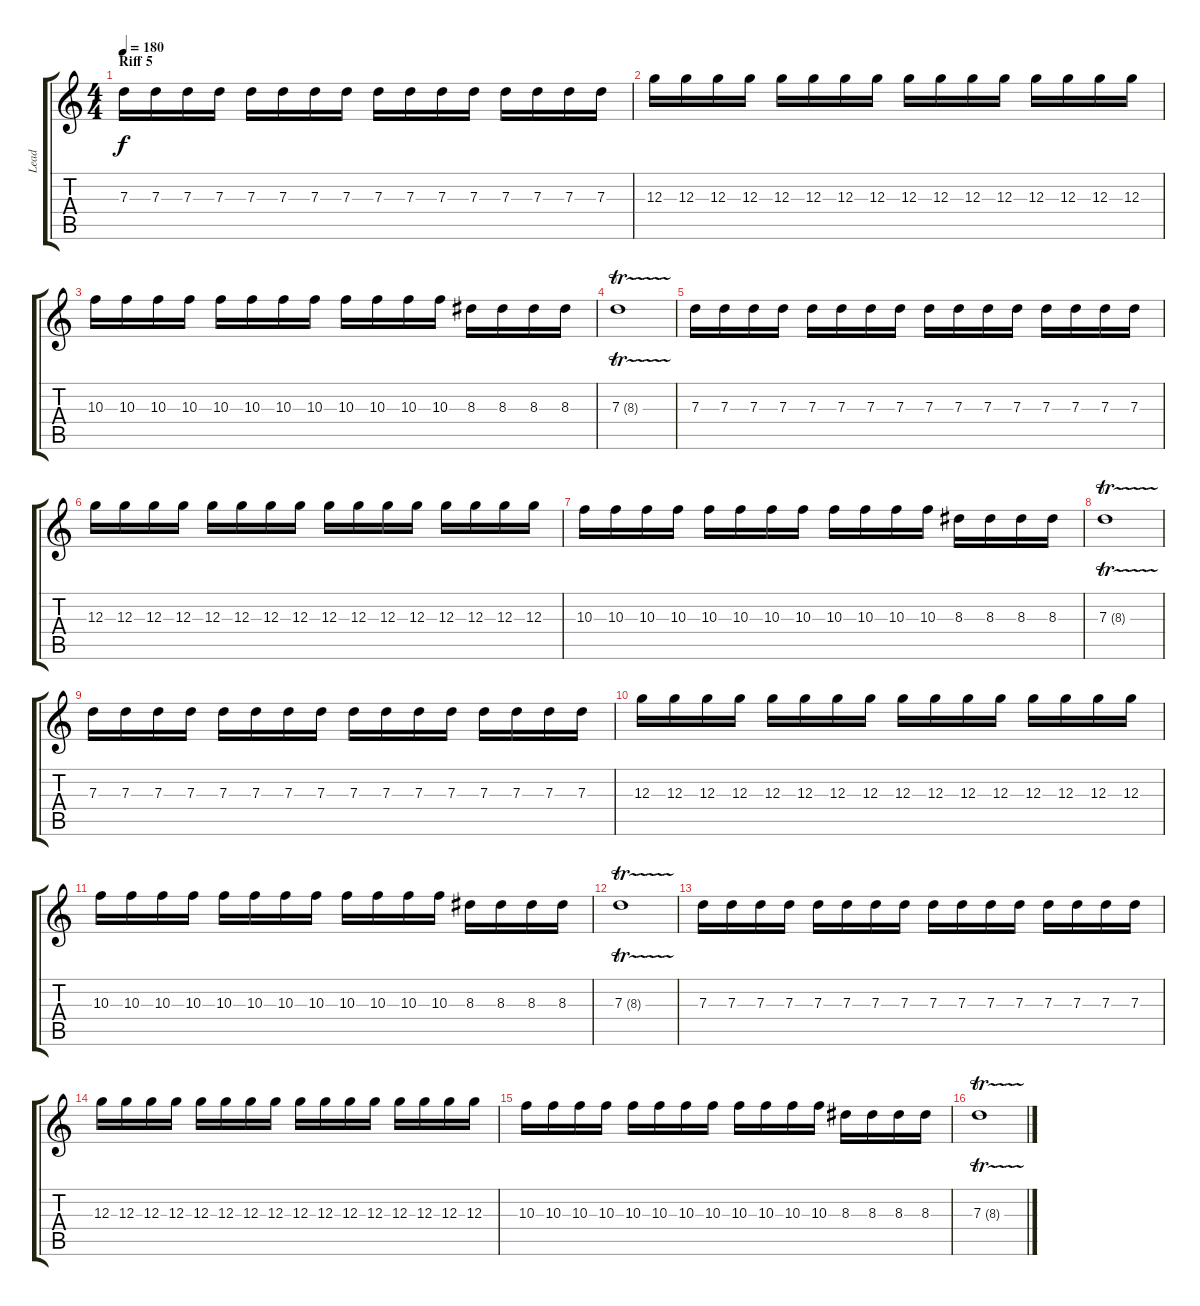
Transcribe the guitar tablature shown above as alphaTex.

\track ("Lead" "Lead") {instrument distortionguitar}
\staff {score tabs}
\tuning (E4 B3 G3 D3 A2 E2) {hide}
\ts (4 4)
\section ("" "Riff 5")
\tempo 180
\clef g2
\ks c
7.3.16{dy f} 7.3.16 7.3.16 7.3.16 7.3.16 7.3.16 7.3.16 7.3.16 7.3.16 7.3.16 7.3.16 7.3.16 7.3.16 7.3.16 7.3.16 7.3.16 |
12.3.16 12.3.16 12.3.16 12.3.16 12.3.16 12.3.16 12.3.16 12.3.16 12.3.16 12.3.16 12.3.16 12.3.16 12.3.16 12.3.16 12.3.16 12.3.16 |
10.3.16 10.3.16 10.3.16 10.3.16 10.3.16 10.3.16 10.3.16 10.3.16 10.3.16 10.3.16 10.3.16 10.3.16 8.3.16 8.3.16 8.3.16 8.3.16 |
7.3{tr (8 16)}.1 |
7.3.16 7.3.16 7.3.16 7.3.16 7.3.16 7.3.16 7.3.16 7.3.16 7.3.16 7.3.16 7.3.16 7.3.16 7.3.16 7.3.16 7.3.16 7.3.16 |
12.3.16 12.3.16 12.3.16 12.3.16 12.3.16 12.3.16 12.3.16 12.3.16 12.3.16 12.3.16 12.3.16 12.3.16 12.3.16 12.3.16 12.3.16 12.3.16 |
10.3.16 10.3.16 10.3.16 10.3.16 10.3.16 10.3.16 10.3.16 10.3.16 10.3.16 10.3.16 10.3.16 10.3.16 8.3.16 8.3.16 8.3.16 8.3.16 |
7.3{tr (8 16)}.1 |
7.3.16 7.3.16 7.3.16 7.3.16 7.3.16 7.3.16 7.3.16 7.3.16 7.3.16 7.3.16 7.3.16 7.3.16 7.3.16 7.3.16 7.3.16 7.3.16 |
12.3.16 12.3.16 12.3.16 12.3.16 12.3.16 12.3.16 12.3.16 12.3.16 12.3.16 12.3.16 12.3.16 12.3.16 12.3.16 12.3.16 12.3.16 12.3.16 |
10.3.16 10.3.16 10.3.16 10.3.16 10.3.16 10.3.16 10.3.16 10.3.16 10.3.16 10.3.16 10.3.16 10.3.16 8.3.16 8.3.16 8.3.16 8.3.16 |
7.3{tr (8 16)}.1 |
7.3.16 7.3.16 7.3.16 7.3.16 7.3.16 7.3.16 7.3.16 7.3.16 7.3.16 7.3.16 7.3.16 7.3.16 7.3.16 7.3.16 7.3.16 7.3.16 |
12.3.16 12.3.16 12.3.16 12.3.16 12.3.16 12.3.16 12.3.16 12.3.16 12.3.16 12.3.16 12.3.16 12.3.16 12.3.16 12.3.16 12.3.16 12.3.16 |
10.3.16 10.3.16 10.3.16 10.3.16 10.3.16 10.3.16 10.3.16 10.3.16 10.3.16 10.3.16 10.3.16 10.3.16 8.3.16 8.3.16 8.3.16 8.3.16 |
7.3{tr (8 16)}.1
